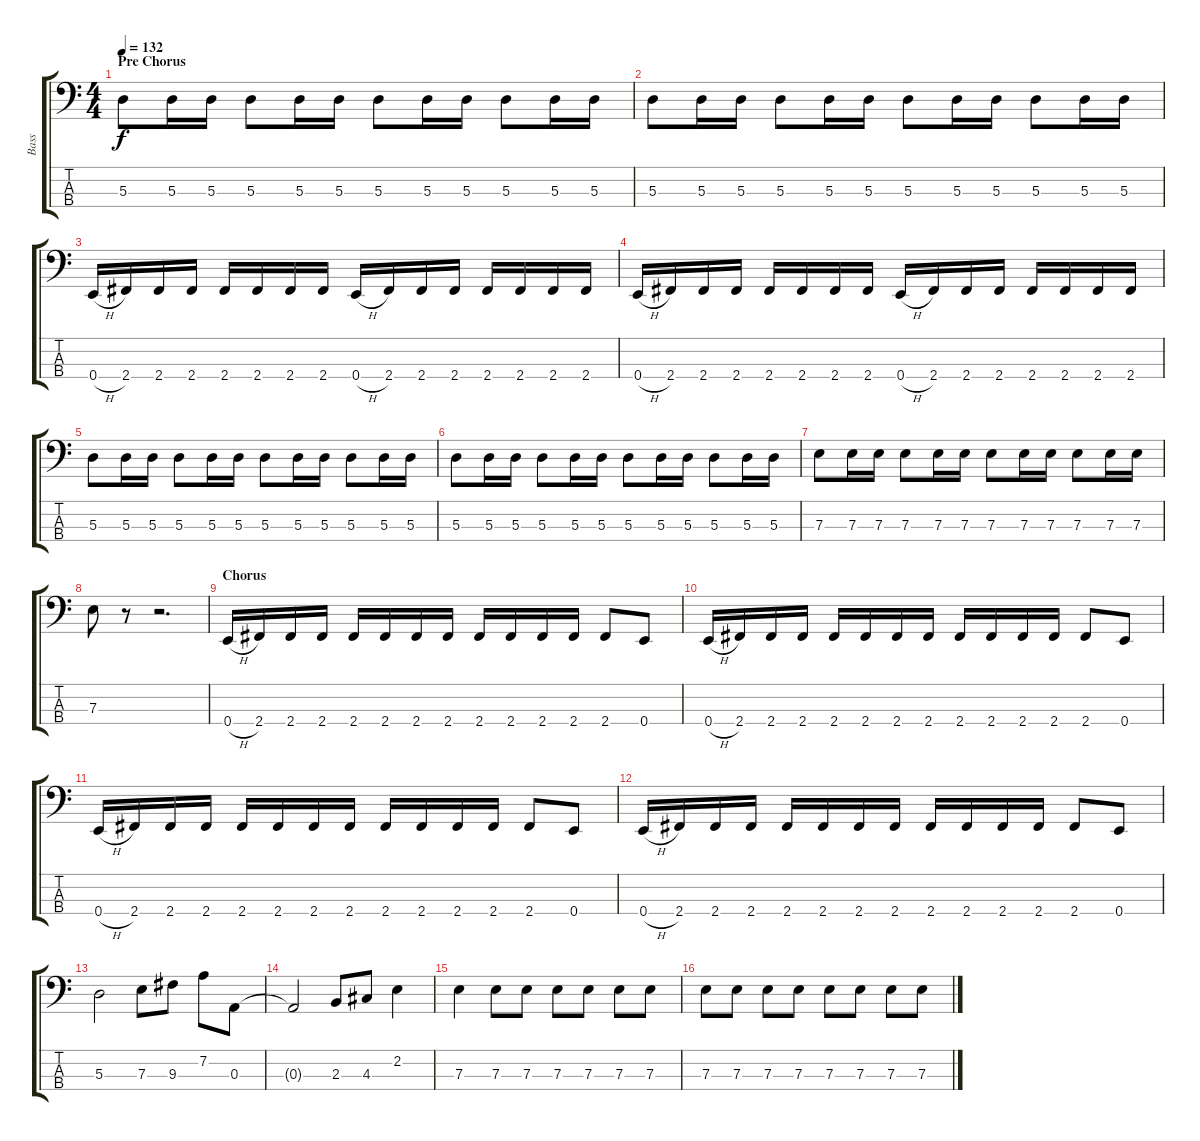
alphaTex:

\track ("Bass" "Bass") {instrument electricbassfinger}
\staff {score tabs}
\tuning (G2 D2 A1 E1) {hide}
\ts (4 4)
\section ("" "Pre Chorus")
\tempo 132
\clef f4
\ks c
5.3.8{dy f} 5.3.16 5.3.16 5.3.8 5.3.16 5.3.16 5.3.8 5.3.16 5.3.16 5.3.8 5.3.16 5.3.16 |
5.3.8 5.3.16 5.3.16 5.3.8 5.3.16 5.3.16 5.3.8 5.3.16 5.3.16 5.3.8 5.3.16 5.3.16 |
0.4{h}.16 2.4.16 2.4.16 2.4.16 2.4.16 2.4.16 2.4.16 2.4.16 0.4{h}.16 2.4.16 2.4.16 2.4.16 2.4.16 2.4.16 2.4.16 2.4.16 |
0.4{h}.16 2.4.16 2.4.16 2.4.16 2.4.16 2.4.16 2.4.16 2.4.16 0.4{h}.16 2.4.16 2.4.16 2.4.16 2.4.16 2.4.16 2.4.16 2.4.16 |
5.3.8 5.3.16 5.3.16 5.3.8 5.3.16 5.3.16 5.3.8 5.3.16 5.3.16 5.3.8 5.3.16 5.3.16 |
5.3.8 5.3.16 5.3.16 5.3.8 5.3.16 5.3.16 5.3.8 5.3.16 5.3.16 5.3.8 5.3.16 5.3.16 |
7.3.8 7.3.16 7.3.16 7.3.8 7.3.16 7.3.16 7.3.8 7.3.16 7.3.16 7.3.8 7.3.16 7.3.16 |
7.3.8 r.8 r.2{d} |
\section ("" "Chorus")
0.4{h}.16 2.4.16 2.4.16 2.4.16 2.4.16 2.4.16 2.4.16 2.4.16 2.4.16 2.4.16 2.4.16 2.4.16 2.4.8 0.4.8 |
0.4{h}.16 2.4.16 2.4.16 2.4.16 2.4.16 2.4.16 2.4.16 2.4.16 2.4.16 2.4.16 2.4.16 2.4.16 2.4.8 0.4.8 |
0.4{h}.16 2.4.16 2.4.16 2.4.16 2.4.16 2.4.16 2.4.16 2.4.16 2.4.16 2.4.16 2.4.16 2.4.16 2.4.8 0.4.8 |
0.4{h}.16 2.4.16 2.4.16 2.4.16 2.4.16 2.4.16 2.4.16 2.4.16 2.4.16 2.4.16 2.4.16 2.4.16 2.4.8 0.4.8 |
5.3.2 7.3.8 9.3.8 7.2.8 0.3.8 |
0.3{t}.2 2.3.8 4.3.8 2.2.4 |
7.3.4 7.3.8 7.3.8 7.3.8 7.3.8 7.3.8 7.3.8 |
7.3.8 7.3.8 7.3.8 7.3.8 7.3.8 7.3.8 7.3.8 7.3.8
